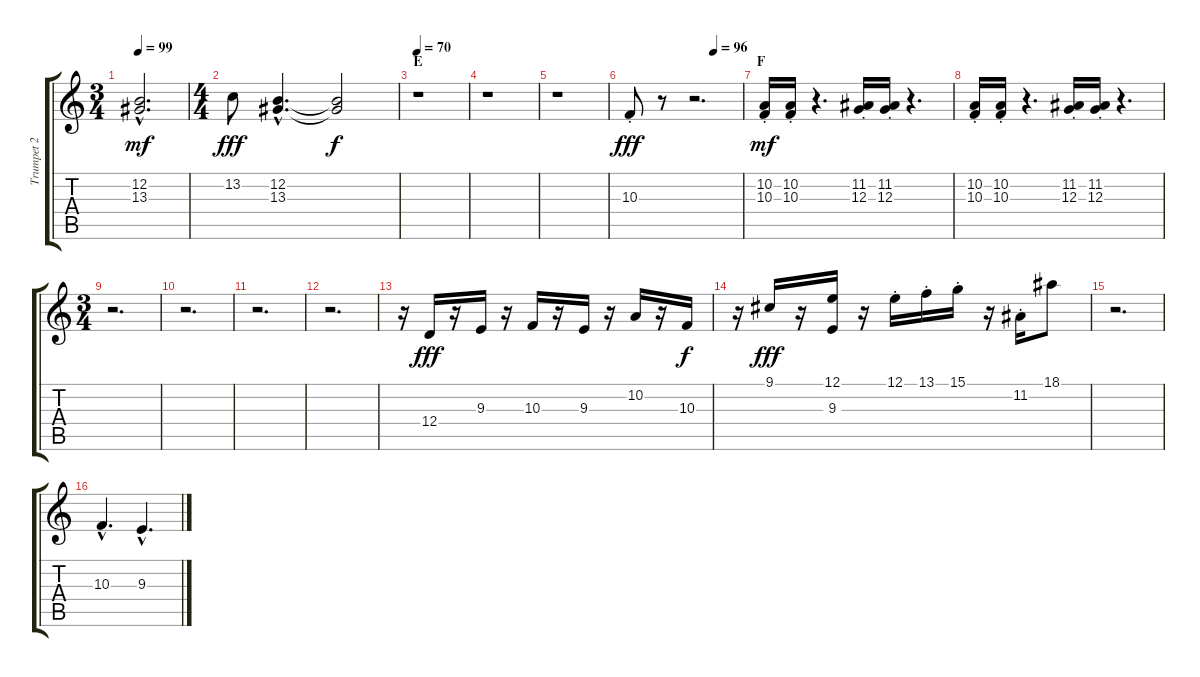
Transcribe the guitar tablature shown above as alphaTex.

\track ("Trumpet 2" "Trumpet 2") {instrument brasssection}
\staff {score tabs}
\tuning (E4 B3 G3 D3 A2 E2) {hide}
\ts (3 4)
\tempo 99
\clef g2
\ks c
(12.2{hac} 13.3{hac}).2{d dy mf} |
\ts (4 4)
13.2.8{dy fff} (12.2{hac} 13.3{hac}).4{d} (12.2{t} 13.3{t}).2{dy f} |
\section ("" "E")
\tempo 70
r.1 |
r.1 |
r.1 |
\tempo (96 0.75)
10.3{st}.8{dy fff} r.8 r.2{d} |
\section ("" "F")
(10.2{st} 10.3{st}).16{dy mf} (10.2{st} 10.3{st}).16 r.4{d} (11.2{st} 12.3{st}).16 (11.2{st} 12.3{st}).16 r.4{d} |
(10.2{st} 10.3{st}).16 (10.2{st} 10.3{st}).16 r.4{d} (11.2{st} 12.3{st}).16 (11.2{st} 12.3{st}).16 r.4{d} |
\ts (3 4)
r.2{d} |
r.2{d} |
r.2{d} |
r.2{d} |
r.16 12.4.16{dy fff} r.16 9.3.16 r.16 10.3.16 r.16 9.3.16 r.16 10.2.16 r.16 10.3.16{dy f} |
r.16 9.1.16{dy fff} r.16 (12.1 9.3).16 r.16 12.1{st}.16 13.1{st}.16 15.1{st}.16 r.16 11.2{st}.16 18.1.8 |
r.2{d} |
10.3{hac}.4{d} 9.3{hac}.4{d}
